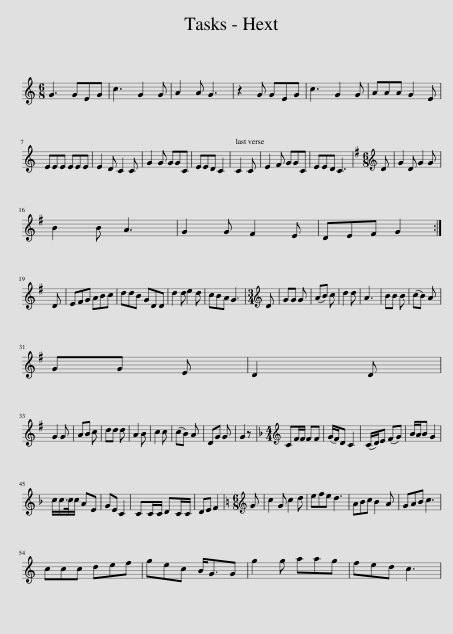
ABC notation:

X:1
L:1/8
M:6/8
I:linebreak $
K:C
V:1 treble
V:1
 G3 GEG | c3 G2 G | A2 A G3 | z2 G GEG | c3 G2 G | %5
 AAA G2 E |$ EEE EEE | E2 D C2 C | G2 G GGC | EED C2 | %10
 C2 C | E2 F GGC | EED C3 |[K:G][M:6/8][K:treble] D | G2 D G2 G |$ %15
 B2 B A3 | G2 G F2 E | DEF G2 :|$ D | EFG ABc | %20
 ddB GDD | d2 d e2 d | cBA G3 |[M:3/4][K:treble] D | GG G | %25
 (AB) c | d2 d | A3 | BB B | (cB) A |$ %30
 GG E | D2 D |$ G2 G | AB c | dd d | %35
 A2 B | c2 c | (cB) A | DG G | G2 z | %40
[K:F][M:4/4][K:treble] CF/F/ FF | (G/F/)D C2 | (C/D/)E (FG) | B/A/B G2 |$ c/c/>c/c/ AE | %45
 GE C2 | CC/C/ DC/C/ | DE F2 |[K:C][M:6/8][K:treble] G | c2 G c2 d | %50
 efe d3 | ABc B2 A | GAB c3 |$ ccc def | gec B<GG | %55
 g2 g aag | fed c3 | %57
